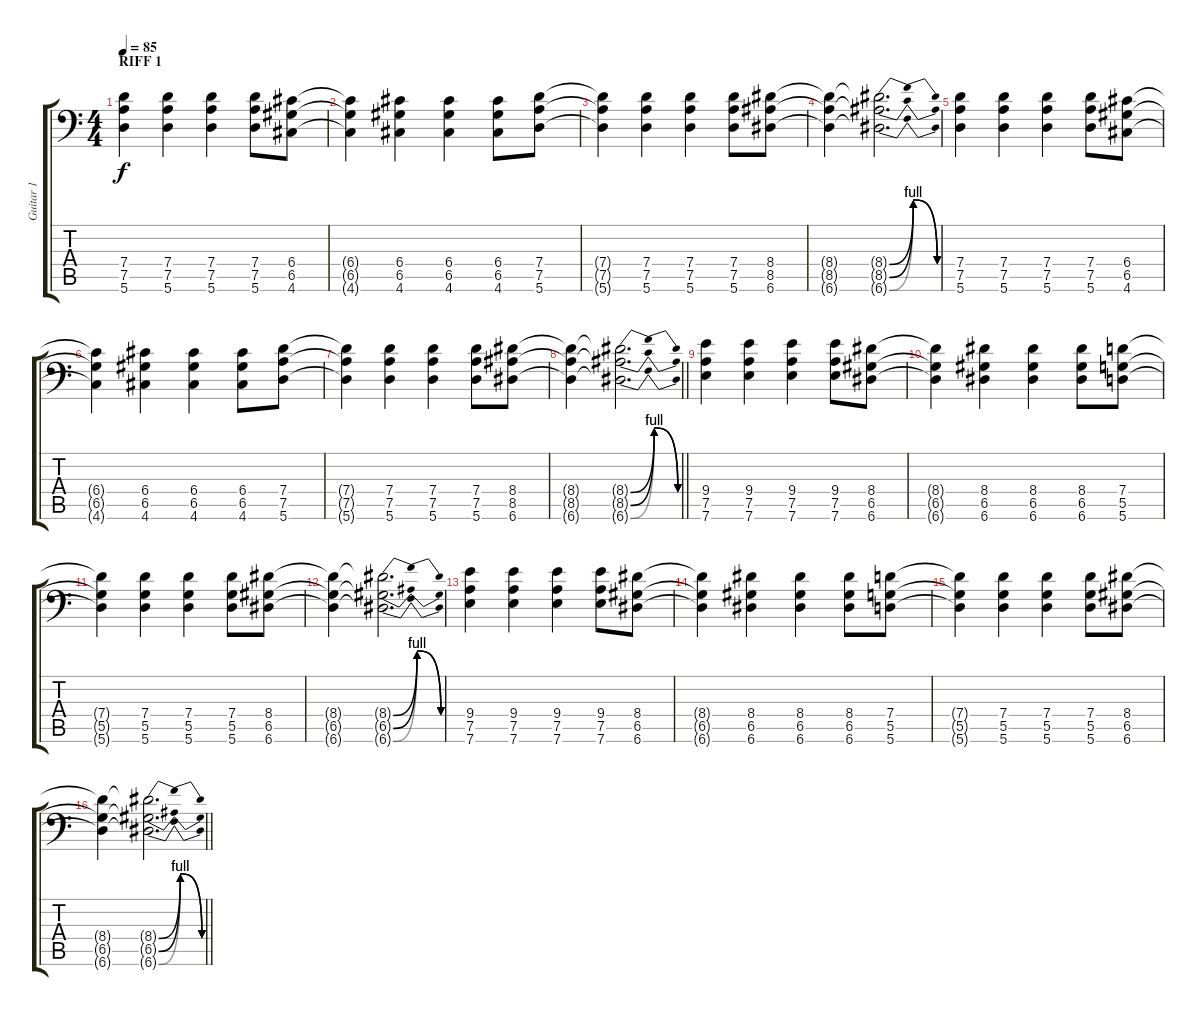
\track ("Guitar 1" "Guitar 1") {instrument distortionguitar}
\staff {score tabs}
\tuning (A3 E3 C3 G2 D2 A1) {hide}
\ts (4 4)
\section ("" "RIFF 1")
\tempo 85
\clef f4
\ks c
(7.4 7.5 5.6).4{dy f} (7.4 7.5 5.6).4 (7.4 7.5 5.6).4 (7.4 7.5 5.6).8 (6.4 6.5 4.6).8 |
(6.4{t} 6.5{t} 4.6{t}).4 (6.4 6.5 4.6).4 (6.4 6.5 4.6).4 (6.4 6.5 4.6).8 (7.4 7.5 5.6).8 |
(7.4{t} 7.5{t} 5.6{t}).4 (7.4 7.5 5.6).4 (7.4 7.5 5.6).4 (7.4 7.5 5.6).8 (8.4 8.5 6.6).8 |
(8.4{t} 8.5{t} 6.6{t}).4 (8.4{be (bendrelease 0 0 20 4 30 4 60 0) t} 8.5{be (bendrelease 0 0 20 4 30 4 60 0) t} 6.6{be (bendrelease 0 0 20 4 30 4 60 0) t}).2{d} |
(7.4 7.5 5.6).4 (7.4 7.5 5.6).4 (7.4 7.5 5.6).4 (7.4 7.5 5.6).8 (6.4 6.5 4.6).8 |
(6.4{t} 6.5{t} 4.6{t}).4 (6.4 6.5 4.6).4 (6.4 6.5 4.6).4 (6.4 6.5 4.6).8 (7.4 7.5 5.6).8 |
(7.4{t} 7.5{t} 5.6{t}).4 (7.4 7.5 5.6).4 (7.4 7.5 5.6).4 (7.4 7.5 5.6).8 (8.4 8.5 6.6).8 |
\barLineRight lightlight
(8.4{t} 8.5{t} 6.6{t}).4 (8.4{be (bendrelease 0 0 20 4 30 4 60 0) t} 8.5{be (bendrelease 0 0 20 4 30 4 60 0) t} 6.6{be (bendrelease 0 0 20 4 30 4 60 0) t}).2{d} |
(9.4 7.5 7.6).4 (9.4 7.5 7.6).4 (9.4 7.5 7.6).4 (9.4 7.5 7.6).8 (8.4 6.5 6.6).8 |
(8.4{t} 6.5{t} 6.6{t}).4 (8.4 6.5 6.6).4 (8.4 6.5 6.6).4 (8.4 6.5 6.6).8 (7.4 5.5 5.6).8 |
(7.4{t} 5.5{t} 5.6{t}).4 (7.4 5.5 5.6).4 (7.4 5.5 5.6).4 (7.4 5.5 5.6).8 (8.4 6.5 6.6).8 |
(8.4{t} 6.5{t} 6.6{t}).4 (8.4{be (bendrelease 0 0 20 4 30 4 60 0) t} 6.5{be (bendrelease 0 0 20 4 30 4 60 0) t} 6.6{be (bendrelease 0 0 20 4 30 4 60 0) t}).2{d} |
(9.4 7.5 7.6).4 (9.4 7.5 7.6).4 (9.4 7.5 7.6).4 (9.4 7.5 7.6).8 (8.4 6.5 6.6).8 |
(8.4{t} 6.5{t} 6.6{t}).4 (8.4 6.5 6.6).4 (8.4 6.5 6.6).4 (8.4 6.5 6.6).8 (7.4 5.5 5.6).8 |
(7.4{t} 5.5{t} 5.6{t}).4 (7.4 5.5 5.6).4 (7.4 5.5 5.6).4 (7.4 5.5 5.6).8 (8.4 6.5 6.6).8 |
\barLineRight lightlight
(8.4{t} 6.5{t} 6.6{t}).4 (8.4{be (bendrelease 0 0 20 4 30 4 60 0) t} 6.5{be (bendrelease 0 0 20 4 30 4 60 0) t} 6.6{be (bendrelease 0 0 20 4 30 4 60 0) t}).2{d}
